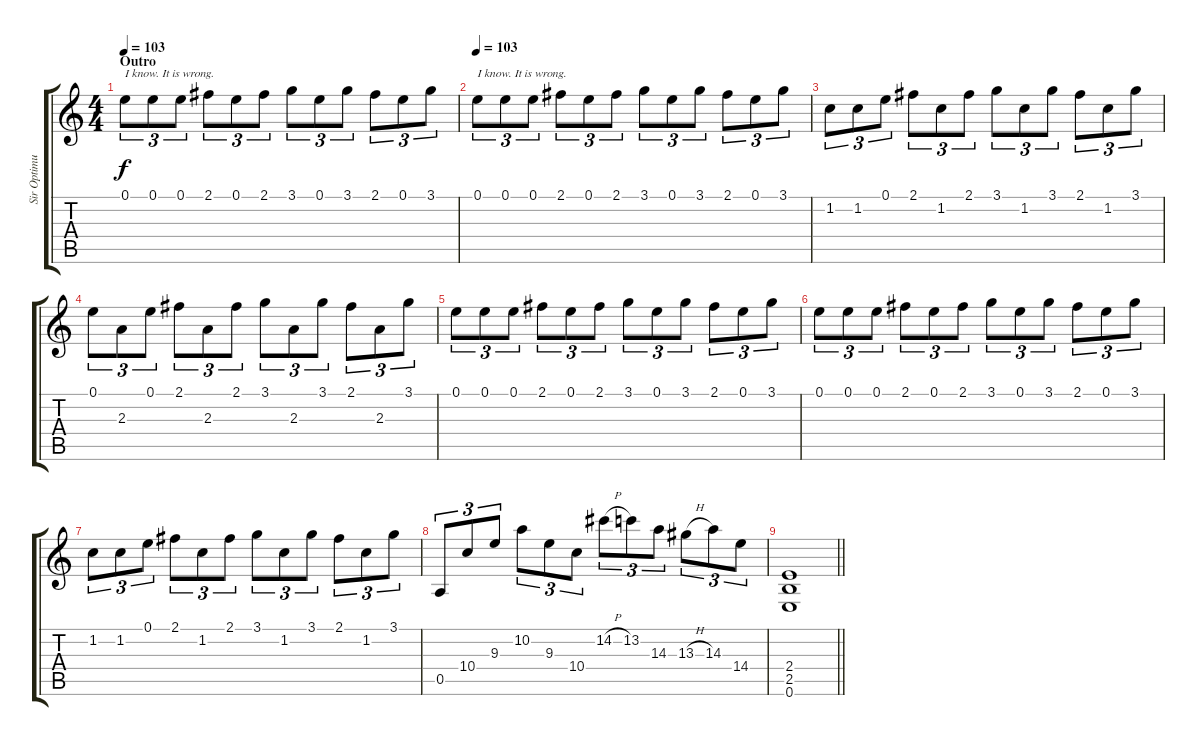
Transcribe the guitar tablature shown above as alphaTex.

\track ("Sir Optimus Prime" "Sir Optimu") {instrument distortionguitar}
\staff {score tabs}
\tuning (E4 B3 G3 D3 A2 E2) {hide}
\ts (4 4)
\section ("" "Outro")
\tempo 103
\clef g2
\ks c
0.1.8{tu (3 2) txt "I know. It is wrong." dy f} 0.1.8{tu (3 2)} 0.1.8{tu (3 2)} 2.1.8{tu (3 2)} 0.1.8{tu (3 2)} 2.1.8{tu (3 2)} 3.1.8{tu (3 2)} 0.1.8{tu (3 2)} 3.1.8{tu (3 2)} 2.1.8{tu (3 2)} 0.1.8{tu (3 2)} 3.1.8{tu (3 2)} |
\tempo 103
0.1.8{tu (3 2) txt "I know. It is wrong."} 0.1.8{tu (3 2)} 0.1.8{tu (3 2)} 2.1.8{tu (3 2)} 0.1.8{tu (3 2)} 2.1.8{tu (3 2)} 3.1.8{tu (3 2)} 0.1.8{tu (3 2)} 3.1.8{tu (3 2)} 2.1.8{tu (3 2)} 0.1.8{tu (3 2)} 3.1.8{tu (3 2)} |
1.2.8{tu (3 2)} 1.2.8{tu (3 2)} 0.1.8{tu (3 2)} 2.1.8{tu (3 2)} 1.2.8{tu (3 2)} 2.1.8{tu (3 2)} 3.1.8{tu (3 2)} 1.2.8{tu (3 2)} 3.1.8{tu (3 2)} 2.1.8{tu (3 2)} 1.2.8{tu (3 2)} 3.1.8{tu (3 2)} |
0.1.8{tu (3 2)} 2.3.8{tu (3 2)} 0.1.8{tu (3 2)} 2.1.8{tu (3 2)} 2.3.8{tu (3 2)} 2.1.8{tu (3 2)} 3.1.8{tu (3 2)} 2.3.8{tu (3 2)} 3.1.8{tu (3 2)} 2.1.8{tu (3 2)} 2.3.8{tu (3 2)} 3.1.8{tu (3 2)} |
0.1.8{tu (3 2)} 0.1.8{tu (3 2)} 0.1.8{tu (3 2)} 2.1.8{tu (3 2)} 0.1.8{tu (3 2)} 2.1.8{tu (3 2)} 3.1.8{tu (3 2)} 0.1.8{tu (3 2)} 3.1.8{tu (3 2)} 2.1.8{tu (3 2)} 0.1.8{tu (3 2)} 3.1.8{tu (3 2)} |
0.1.8{tu (3 2)} 0.1.8{tu (3 2)} 0.1.8{tu (3 2)} 2.1.8{tu (3 2)} 0.1.8{tu (3 2)} 2.1.8{tu (3 2)} 3.1.8{tu (3 2)} 0.1.8{tu (3 2)} 3.1.8{tu (3 2)} 2.1.8{tu (3 2)} 0.1.8{tu (3 2)} 3.1.8{tu (3 2)} |
1.2.8{tu (3 2)} 1.2.8{tu (3 2)} 0.1.8{tu (3 2)} 2.1.8{tu (3 2)} 1.2.8{tu (3 2)} 2.1.8{tu (3 2)} 3.1.8{tu (3 2)} 1.2.8{tu (3 2)} 3.1.8{tu (3 2)} 2.1.8{tu (3 2)} 1.2.8{tu (3 2)} 3.1.8{tu (3 2)} |
0.5.8{tu (3 2)} 10.4.8{tu (3 2)} 9.3.8{tu (3 2)} 10.2.8{tu (3 2)} 9.3.8{tu (3 2)} 10.4.8{tu (3 2)} 14.2{h}.8{tu (3 2)} 13.2.8{tu (3 2)} 14.3.8{tu (3 2)} 13.3{h}.8{tu (3 2)} 14.3.8{tu (3 2)} 14.4.8{tu (3 2)} |
\barLineRight lightlight
(2.4 2.5 0.6).1
